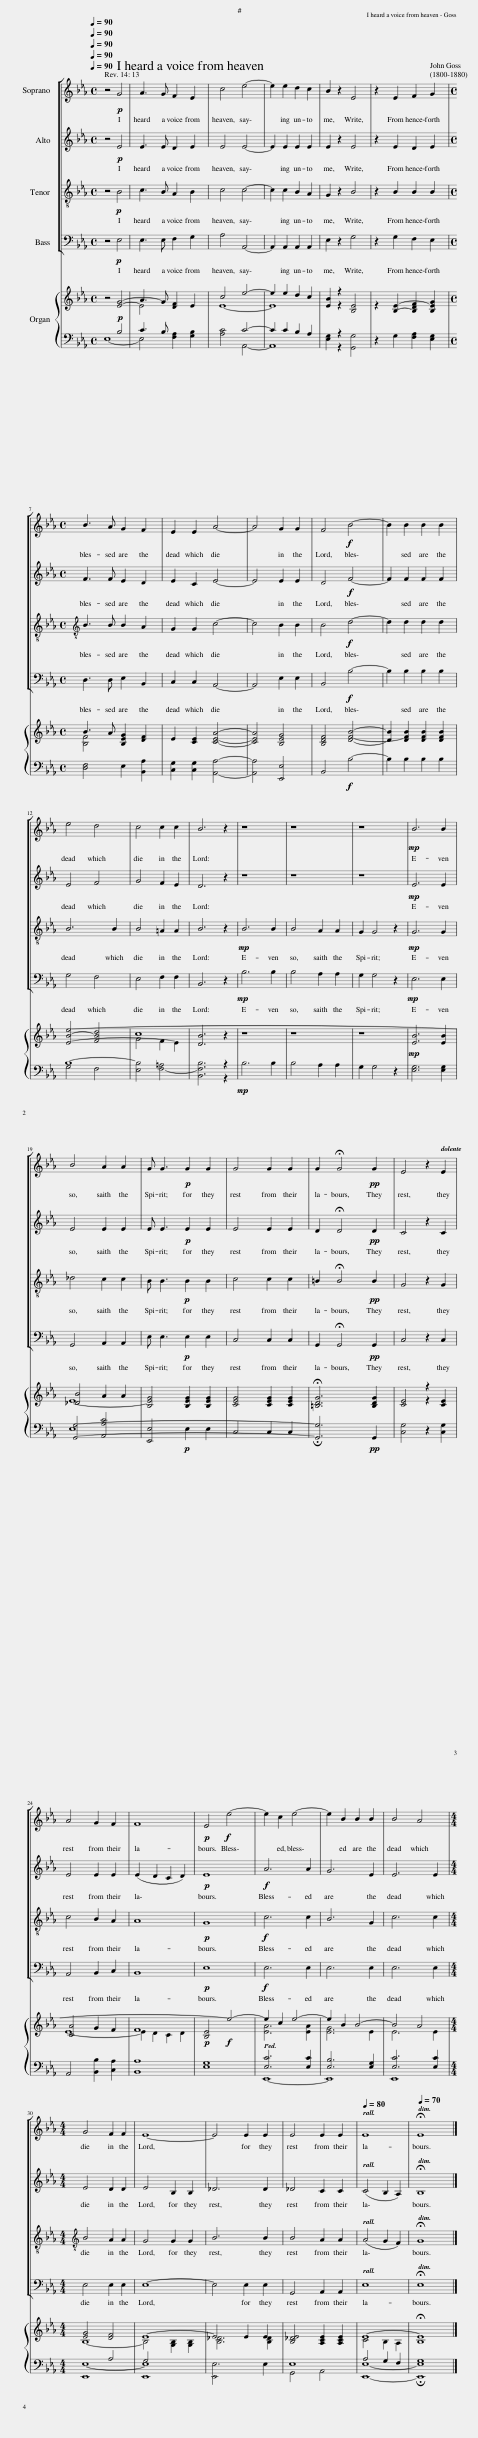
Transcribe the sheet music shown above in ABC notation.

X:1
%%score [ 1 2 3 4 ] { ( 5 6 ) | ( 7 8 9 ) }
L:1/8
Q:1/4=90
M:4/4
I:linebreak $
K:Eb
V:1 treble
V:2 treble
V:3 treble-8
V:4 bass
V:5 treble
V:6 treble
V:7 bass
V:8 bass
V:9 bass
V:1
 z4!p! G4 | A3 G F2 E2 | c4 e4- | e2 e2 d2 c2 | B2 z2 E4 | %5
 z2 E2 F2 G2 |$[M:4/4] B3 A G2 F2 | E2 E2 A4- | A4 G2 G2 | F4!f! B4- | %10
 B2 B2 B2 B2 |$ e4 d4 | c4 c2 c2 | B6 z2 | z8 | %15
 z8 | z8 |!mp! B6 B2 |$ B4 A2 A2 | G G3!p! G2 G2 | %20
 G4 G2 G2 | G2 !fermata!G4!pp! G2 | E4 z2 E2 |$ A4 G2 F2 | F8 | %25
!p! E4!f! e4- | e2 c2 e4- | e2 B2 B2 B2 | B4 A4 |$[M:4/4] G4 F2 F2 | %30
 E8- | E4 E2 E2 | E4 E2 E2 |[Q:1/4=80] E8 |[Q:1/4=70] !fermata!E8 |] %35
V:2
 z4!p! E4 | E3 E D2 E2 | E4 E4- | E2 E2 E2 E2 | E2 z2 E4 | %5
 z2 E2 D2 E2 |$[M:4/4] F3 F E2 D2 | E2 C2 E4- | E4 E2 E2 | D4!f! F4- | %10
 F2 F2 F2 F2 |$ E4 F4 | G4 F2 E2 | D6 z2 | z8 | %15
 z8 | z8 |!mp! E6 E2 |$ E4 E2 E2 | E E3!p! E2 E2 | %20
 E4 E2 E2 | D2 !fermata!D4!pp! D2 | C4 z2 C2 |$ E4 E2 E2 | (E2 D2 C2 D2) | %25
!p! E8 |!f! A6 A2 | G6 E2 | E6 E2 |$[M:4/4] E4 D2 D2 | %30
 E4 B,2 B,2 | _D6 D2 | _D4 C2 C2 | (C4 B,2 A,2) | !fermata!B,8 |] %35
V:3
 z4!p! B4 | c3 B A2 B2 | c4 c4- | c2 c2 B2 A2 | G2 z2 B4 | %5
 z2 B2 B2 B2 |$[M:4/4][K:treble-8] B3 B B2 A2 | G2 G2 c4- | c4 B2 B2 | B4!f! d4- | %10
 d2 d2 d2 d2 |$ B6 B2 | B4 =A2 A2 | B6 z2 |!mp! B6 B2 | %15
 B4 A2 A2 | G2 G4 z2 |!mp! G6 G2 |$ _d4 c2 c2 | B B3!p! B2 B2 | %20
 c4 c2 c2 | =B2 !fermata!B4!pp! B2 | G4 z2 G2 |$ c4 B2 A2 | A8 | %25
!p! G8 |!f! c6 c2 | B6 G2 | c6 c2 |$[M:4/4][K:treble-8] B4 A2 A2 | %30
 G4 G2 G2 | B6 B2 | B4 A2 A2 | (A4 G2 F2) | !fermata!G8 |] %35
V:4
 z4!p! E,4 | E,3 E, F,2 G,2 | A,4 A,,4- | A,,2 A,,2 A,,2 A,,2 | E,2 z2 G,4 | %5
 z2 G,2 F,2 E,2 |$[M:4/4] D,3 D, E,2 B,,2 | C,2 C,2 A,,4- | A,,4 E,2 E,2 | B,,4!f! B,4- | %10
 B,2 B,2 B,2 B,2 |$ G,4 F,4 | E,4 F,2 F,2 | B,,6 z2 |!mp! B,6 B,2 | %15
 B,4 A,2 A,2 | G,2 G,4 z2 |!mp! E,6 E,2 |$ G,,4 A,,2 A,,2 | E, E,3!p! E,2 E,2 | %20
 C,4 C,2 C,2 | G,,2 !fermata!G,,4!pp! G,,2 | C,4 z2 C,2 |$ A,,4 B,,2 C,2 | B,,8 | %25
!p! E,8 |!f! E,6 E,2 | E,6 E,2 | E,6 E,2 |$[M:4/4] E,4 E,2 E,2 | %30
 E,8- | E,4 E,2 E,2 | G,,4 A,,2 A,,2 | E,8 | !fermata!E,8 |] %35
V:5
 z4!p! x4 | A3 G x4 | c4 e4- | e2 e2 d2 c2 | x2 z2 x4 | %5
 x8 |$[M:4/4] B3 A [B,EG]2 [DF]2 | E2 [CE]2 [CEA]4- | [CEA]4 [B,EG]4 | [B,DF]4 [DFB]4- | %10
 [DB]2 [DFB]2 [DFB]2 [DFB]2 |$ [EBe]4- [FBd]4 | c8 | [DB]6 z2 | z8 | %15
 z8 | z8 |!mp! [EB]6 [EB]2 |$ [_DB]4 A2 A2 | x4 x2 x2 | %20
 [CEG]4 [CEG]2 [CEG]2 | !fermata![=B,DG]6 [B,DG]2 | [CE]4 z2 [CE]2 |$ [CA]4 G2 F2 | F8 | %25
!p! [B,E]4!f! e4- | e2 c2 e4- | e2 B2 B4- | B4 A4 |$[M:4/4] [EG]4 [DF]4 | %30
 E8- | E4 E2 E2 | [B,_DE]4 [A,CE]2 [A,CE]2 | E8- | !fermata!E8 |] %35
V:6
 x4 [EG]4- | E4 [DF]2 E2 | E8- | E8 | [EB]2 z2 [B,E]4 | %5
 z2 [B,E]2- [B,DF]2 [B,EG]2 |$[M:4/4] [B,F]4 x4 | x8 | x8 | x4 x2 x2 | %10
 x2 x2 x2 x2 |$ x8 | G4 F2 E2 | x8 | x8 | %15
 x8 | x8 | x8 |$ E8- | [B,EG]4 [B,EG]2 [B,EG]2 | %20
 x4 x2 x2 | x6 x2 | x4 z2 x2 |$ E8- | E2 D2 C2 D2 | %25
 x4 x2 x2 | [EA]6 [EA]2 | [EG]6 E2 | E6 E2 |$[M:4/4] B,8- | %30
 B,4 [G,B,]2 [G,B,]2 | [B,_D]6 [B,D]2 | x8 | C4 B,2 A,2 | B,8 |] %35
V:7
 x4 B,4 | C3 B, x4 | x4 C4- | C2 C2 B,2 A,2 | x2 z2 x4 | %5
 z2 G,2 [F,A,]2 [E,G,]2 |$[M:4/4] [D,F,]4 E,2 [B,,A,]2 | [C,G,]2 [C,G,]2 [A,,A,]4- | [A,,A,]4 [E,,E,]4 | B,,4!f! B,4- | %10
 B,2 B,2 B,2 B,2 |$ B,8- | [E,B,]4 [F,-=A,]4 | [B,,F,B,]6 z2 |!mp! B,6 B,2 | %15
 B,4 A,2 A,2 | G,2 G,4 z2 | [E,G,]6 [E,G,]2 |$ [G,,G,]4- [A,,A,C]4 | [E,,E,]4!p! E,2 E,2 | %20
 C,4 C,2 C,2 | !fermata![G,,G,]6!pp! G,,2 | [C,G,]4 z2 [C,G,]2 |$ A,,4 [B,,B,]2 [C,A,]2 | x8 | %25
 x8 | [E,C]6 [E,C]2 | [E,B,]6 [E,G,]2 | [E,C]6 [E,C]2 |$[M:4/4] x2 x2 A,4 | %30
 G,4 x4 | x6 E,2 | E,8 | A,4 G,2 F,2 | G,8 |] %35
V:8
 E,8- | E,4 [F,A,]2 [G,B,]2 | [A,C]4 A,,4- | A,,8 | [E,G,]2 z2 [G,,G,]4 | %5
 x8 |$[M:4/4] x8 | x8 | x8 | x8 | %10
 x8 |$ G,4 F,4 | x8 | x6 z2 | x8 | %15
 x8 | x8 | x8 |$ E,8 | x8 | %20
 x8 | x8 | x8 |$ x8 | [B,,A,]8 | %25
 [E,G,]8 | E,,8- | E,,8 | E,,8 |$[M:4/4] E,8- | %30
 E,8 | E,6 x2 | x8 | x8 | x8 |] %35
V:9
 x8 | x8 | x8 | x8 | x8 | %5
 x8 |$[M:4/4] x8 | x8 | x8 | x8 | %10
 x8 |$ x8 | x8 | x8 | x8 | %15
 x8 | x8 | x8 |$ x8 | x8 | %20
 x8 | x8 | x8 |$ x8 | x8 | %25
 x8 | x8 | x8 | x8 |$[M:4/4] E,,8 | %30
 E,,8 | E,,4 x4 | G,,4 A,,4 | [E,,E,]8- | !fermata![E,,E,]8 |] %35
